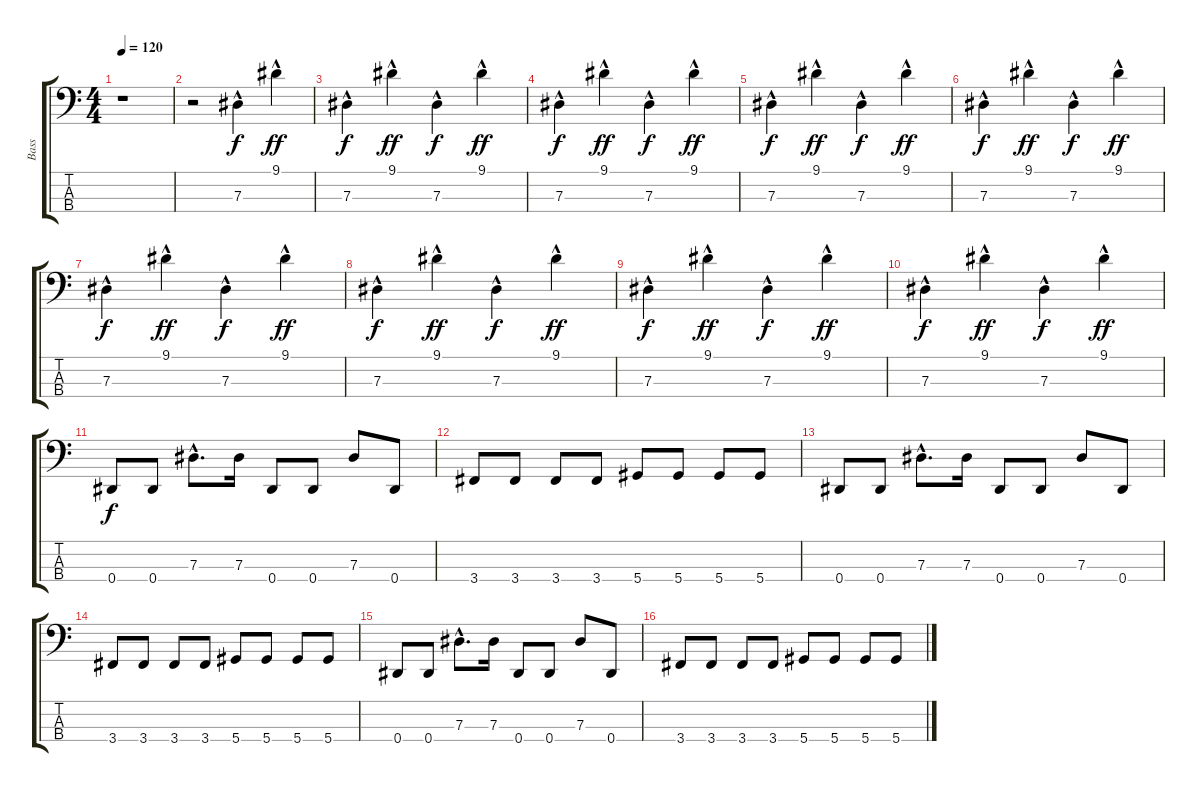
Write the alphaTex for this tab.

\track ("Bass" "Bass") {instrument electricbassfinger}
\staff {score tabs}
\tuning (Gb2 Db2 Ab1 Eb1) {hide}
\ts (4 4)
\tempo 120
\clef f4
\ks c
r.1{dy f instrument electricbassfinger} |
r.2 7.3{hac}.4 9.1{hac}.4{dy ff} |
7.3{hac}.4{dy f} 9.1{hac}.4{dy ff} 7.3{hac}.4{dy f} 9.1{hac}.4{dy ff} |
7.3{hac}.4{dy f} 9.1{hac}.4{dy ff} 7.3{hac}.4{dy f} 9.1{hac}.4{dy ff} |
7.3{hac}.4{dy f} 9.1{hac}.4{dy ff} 7.3{hac}.4{dy f} 9.1{hac}.4{dy ff} |
7.3{hac}.4{dy f} 9.1{hac}.4{dy ff} 7.3{hac}.4{dy f} 9.1{hac}.4{dy ff} |
7.3{hac}.4{dy f} 9.1{hac}.4{dy ff} 7.3{hac}.4{dy f} 9.1{hac}.4{dy ff} |
7.3{hac}.4{dy f} 9.1{hac}.4{dy ff} 7.3{hac}.4{dy f} 9.1{hac}.4{dy ff} |
7.3{hac}.4{dy f} 9.1{hac}.4{dy ff} 7.3{hac}.4{dy f} 9.1{hac}.4{dy ff} |
7.3{hac}.4{dy f} 9.1{hac}.4{dy ff} 7.3{hac}.4{dy f} 9.1{hac}.4{dy ff} |
0.4.8{dy f} 0.4.8 7.3{hac}.8{d} 7.3.16 0.4.8 0.4.8 7.3.8 0.4.8 |
3.4.8 3.4.8 3.4.8 3.4.8 5.4.8 5.4.8 5.4.8 5.4.8 |
0.4.8 0.4.8 7.3{hac}.8{d} 7.3.16 0.4.8 0.4.8 7.3.8 0.4.8 |
3.4.8 3.4.8 3.4.8 3.4.8 5.4.8 5.4.8 5.4.8 5.4.8 |
0.4.8 0.4.8 7.3{hac}.8{d} 7.3.16 0.4.8 0.4.8 7.3.8 0.4.8 |
3.4.8 3.4.8 3.4.8 3.4.8 5.4.8 5.4.8 5.4.8 5.4.8
